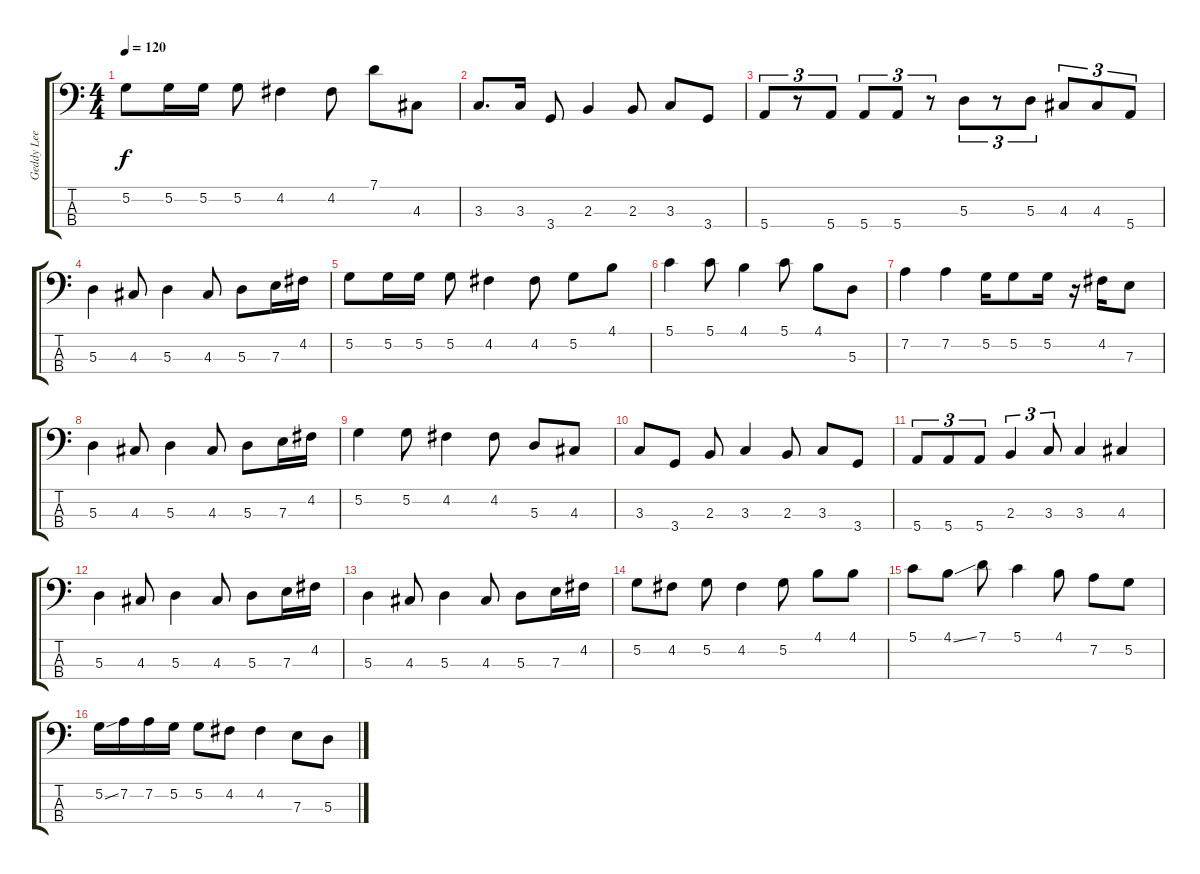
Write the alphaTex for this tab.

\track ("Geddy Lee" "Geddy Lee") {instrument electricbassfinger}
\staff {score tabs}
\tuning (G2 D2 A1 E1) {hide}
\ts (4 4)
\tempo 120
\clef f4
\ks c
5.2.8{dy f} 5.2.16 5.2.16 5.2.8 4.2.4 4.2.8 7.1.8 4.3.8 |
3.3.8{d} 3.3.16 3.4.8 2.3.4 2.3.8 3.3.8 3.4.8 |
5.4.8{tu (3 2)} r.8{tu (3 2)} 5.4.8{tu (3 2)} 5.4.8{tu (3 2)} 5.4.8{tu (3 2)} r.8{tu (3 2)} 5.3.8{tu (3 2)} r.8{tu (3 2)} 5.3.8{tu (3 2)} 4.3.8{tu (3 2)} 4.3.8{tu (3 2)} 5.4.8{tu (3 2)} |
5.3.4 4.3.8 5.3.4 4.3.8 5.3.8 7.3.16 4.2.16 |
5.2.8 5.2.16 5.2.16 5.2.8 4.2.4 4.2.8 5.2.8 4.1.8 |
5.1.4 5.1.8 4.1.4 5.1.8 4.1.8 5.3.8 |
7.2.4 7.2.4 5.2.16 5.2.8 5.2.16 r.16 4.2.16 7.3.8 |
5.3.4 4.3.8 5.3.4 4.3.8 5.3.8 7.3.16 4.2.16 |
5.2.4 5.2.8 4.2.4 4.2.8 5.3.8 4.3.8 |
3.3.8 3.4.8 2.3.8 3.3.4 2.3.8 3.3.8 3.4.8 |
5.4.8{tu (3 2)} 5.4.8{tu (3 2)} 5.4.8{tu (3 2)} 2.3.4{tu (3 2)} 3.3.8{tu (3 2)} 3.3.4 4.3.4 |
5.3.4 4.3.8 5.3.4 4.3.8 5.3.8 7.3.16 4.2.16 |
5.3.4 4.3.8 5.3.4 4.3.8 5.3.8 7.3.16 4.2.16 |
5.2.8 4.2.8 5.2.8 4.2.4 5.2.8 4.1.8 4.1.8 |
5.1.8 4.1{ss}.8 7.1.8 5.1.4 4.1.8 7.2.8 5.2.8 |
5.2{ss}.16 7.2.16 7.2.16 5.2.16 5.2.8 4.2.8 4.2.4 7.3.8 5.3.8
